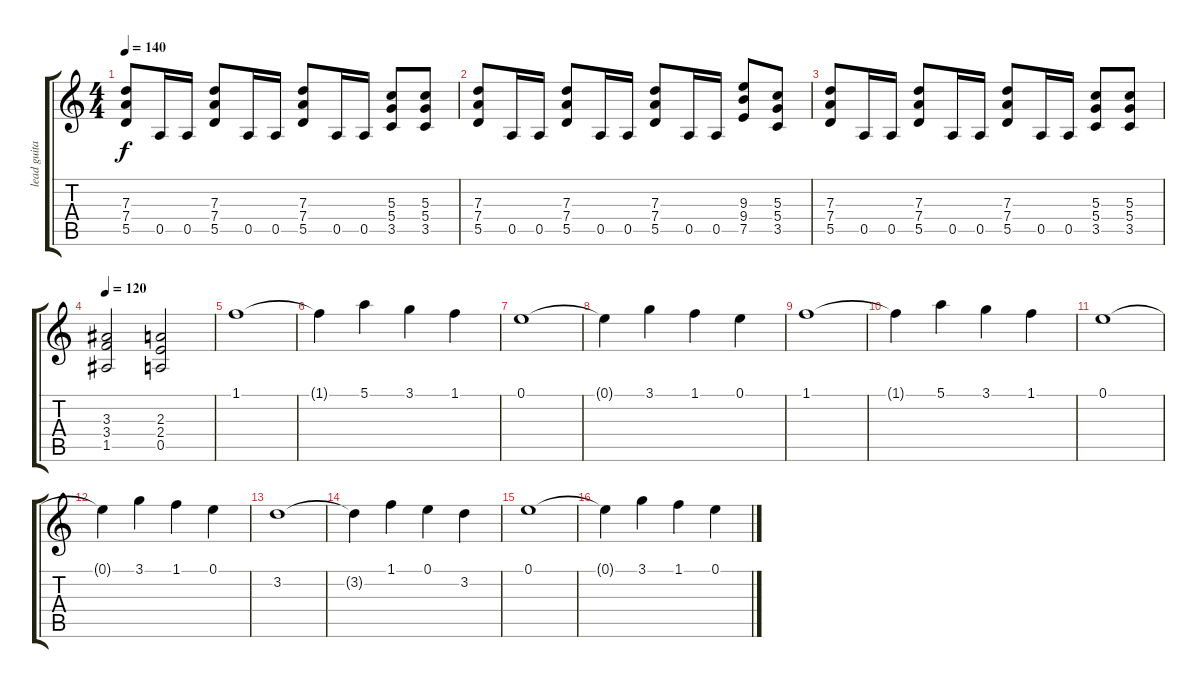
\track ("lead guitar - Manny" "lead guita") {instrument distortionguitar}
\staff {score tabs}
\tuning (E4 B3 G3 D3 A2 E2) {hide}
\ts (4 4)
\tempo 140
\clef g2
\ks c
(7.3 7.4 5.5).8{dy f} 0.5.16 0.5.16 (7.3 7.4 5.5).8 0.5.16 0.5.16 (7.3 7.4 5.5).8 0.5.16 0.5.16 (5.3 5.4 3.5).8 (5.3 5.4 3.5).8 |
(7.3 7.4 5.5).8 0.5.16 0.5.16 (7.3 7.4 5.5).8 0.5.16 0.5.16 (7.3 7.4 5.5).8 0.5.16 0.5.16 (9.3 9.4 7.5).8 (5.3 5.4 3.5).8 |
(7.3 7.4 5.5).8 0.5.16 0.5.16 (7.3 7.4 5.5).8 0.5.16 0.5.16 (7.3 7.4 5.5).8 0.5.16 0.5.16 (5.3 5.4 3.5).8 (5.3 5.4 3.5).8 |
\tempo 120
(3.3 3.4 1.5).2 (2.3 2.4 0.5).2 |
1.1.1{volume 14 instrument distortionguitar} |
1.1{t}.4 5.1.4 3.1.4 1.1.4 |
0.1.1 |
0.1{t}.4 3.1.4 1.1.4 0.1.4 |
1.1.1{volume 14 instrument distortionguitar} |
1.1{t}.4 5.1.4 3.1.4 1.1.4 |
0.1.1 |
0.1{t}.4 3.1.4 1.1.4 0.1.4 |
3.2.1{volume 14 instrument distortionguitar} |
3.2{t}.4 1.1.4 0.1.4 3.2.4 |
0.1.1 |
0.1{t}.4 3.1.4 1.1.4 0.1.4
